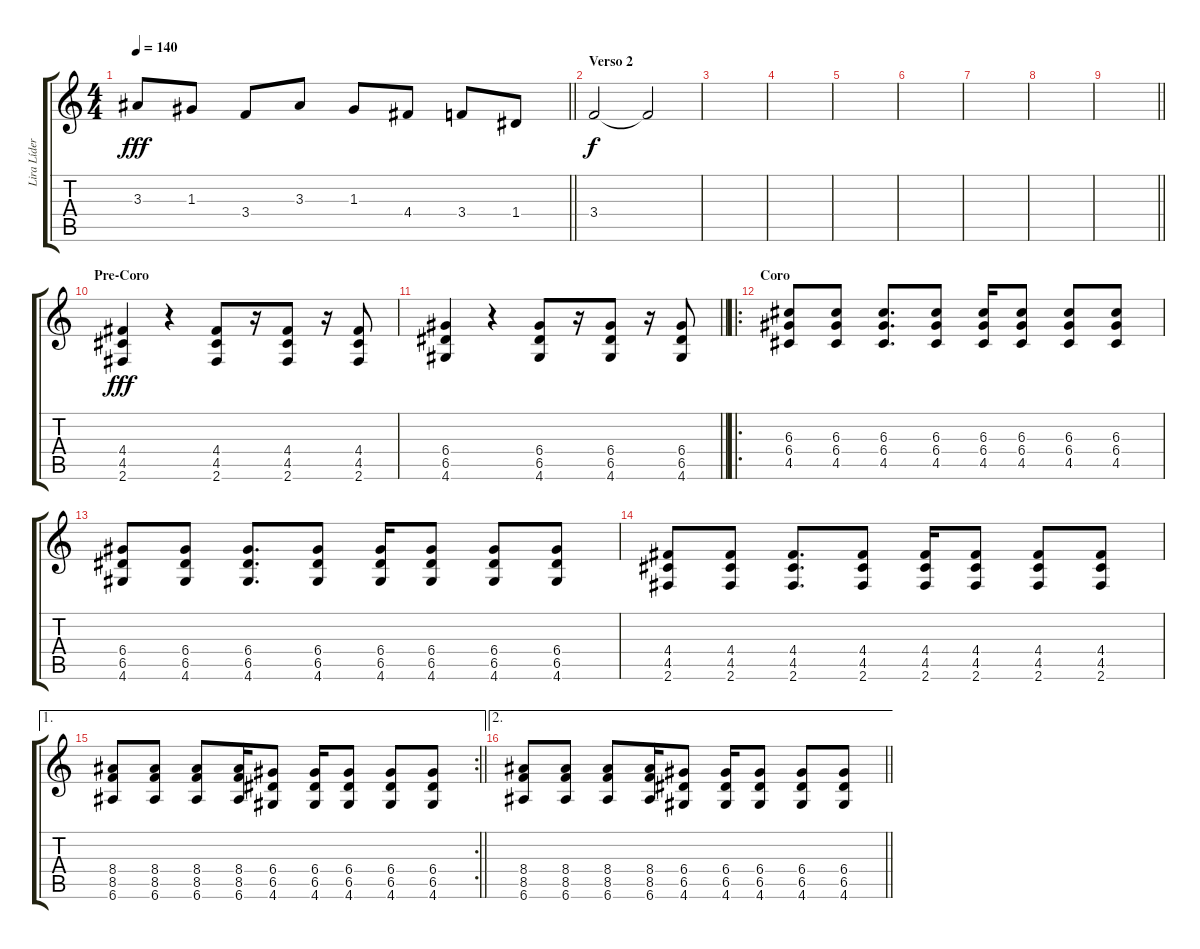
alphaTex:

\track ("Lira Líder" "Lira Líder") {instrument overdrivenguitar}
\staff {score tabs}
\tuning (E4 B3 G3 D3 A2 E2) {hide}
\ts (4 4)
\tempo 140
\clef g2
\barLineRight lightlight
\ks c
3.3.8{dy fff} 1.3.8 3.4.8 3.3.8 1.3.8 4.4.8 3.4.8 1.4.8 |
\section ("" "Verso 2")
3.4.2{dy f} 3.4{t}.2{volume 7} |
|
|
|
|
|
|
\barLineRight lightlight
|
\section ("" "Pre-Coro")
(4.4 4.5 2.6).4{dy fff} r.4 (4.4 4.5 2.6).8 r.16 (4.4 4.5 2.6).8 r.16 (4.4 4.5 2.6).8 |
\barLineRight lightlight
(6.4 6.5 4.6).4 r.4 (6.4 6.5 4.6).8 r.16 (6.4 6.5 4.6).8 r.16 (6.4 6.5 4.6).8 |
\ro
\section ("" "Coro")
(6.3 6.4 4.5).8 (6.3 6.4 4.5).8 (6.3 6.4 4.5).8{d} (6.3 6.4 4.5).8 (6.3 6.4 4.5).16 (6.3 6.4 4.5).8 (6.3 6.4 4.5).8 (6.3 6.4 4.5).8 |
(6.4 6.5 4.6).8 (6.4 6.5 4.6).8 (6.4 6.5 4.6).8{d} (6.4 6.5 4.6).8 (6.4 6.5 4.6).16 (6.4 6.5 4.6).8 (6.4 6.5 4.6).8 (6.4 6.5 4.6).8 |
(4.4 4.5 2.6).8 (4.4 4.5 2.6).8 (4.4 4.5 2.6).8{d} (4.4 4.5 2.6).8 (4.4 4.5 2.6).16 (4.4 4.5 2.6).8 (4.4 4.5 2.6).8 (4.4 4.5 2.6).8 |
\ae 1
\rc 2
\barLineRight lightlight
(8.4 8.5 6.6).8 (8.4 8.5 6.6).8 (8.4 8.5 6.6).8 (8.4 8.5 6.6).16 (6.4 6.5 4.6).8 (6.4 6.5 4.6).16 (6.4 6.5 4.6).8 (6.4 6.5 4.6).8 (6.4 6.5 4.6).8 |
\ae 2
\barLineRight lightlight
(8.4 8.5 6.6).8 (8.4 8.5 6.6).8 (8.4 8.5 6.6).8 (8.4 8.5 6.6).16 (6.4 6.5 4.6).8 (6.4 6.5 4.6).16 (6.4 6.5 4.6).8 (6.4 6.5 4.6).8 (6.4 6.5 4.6).8
